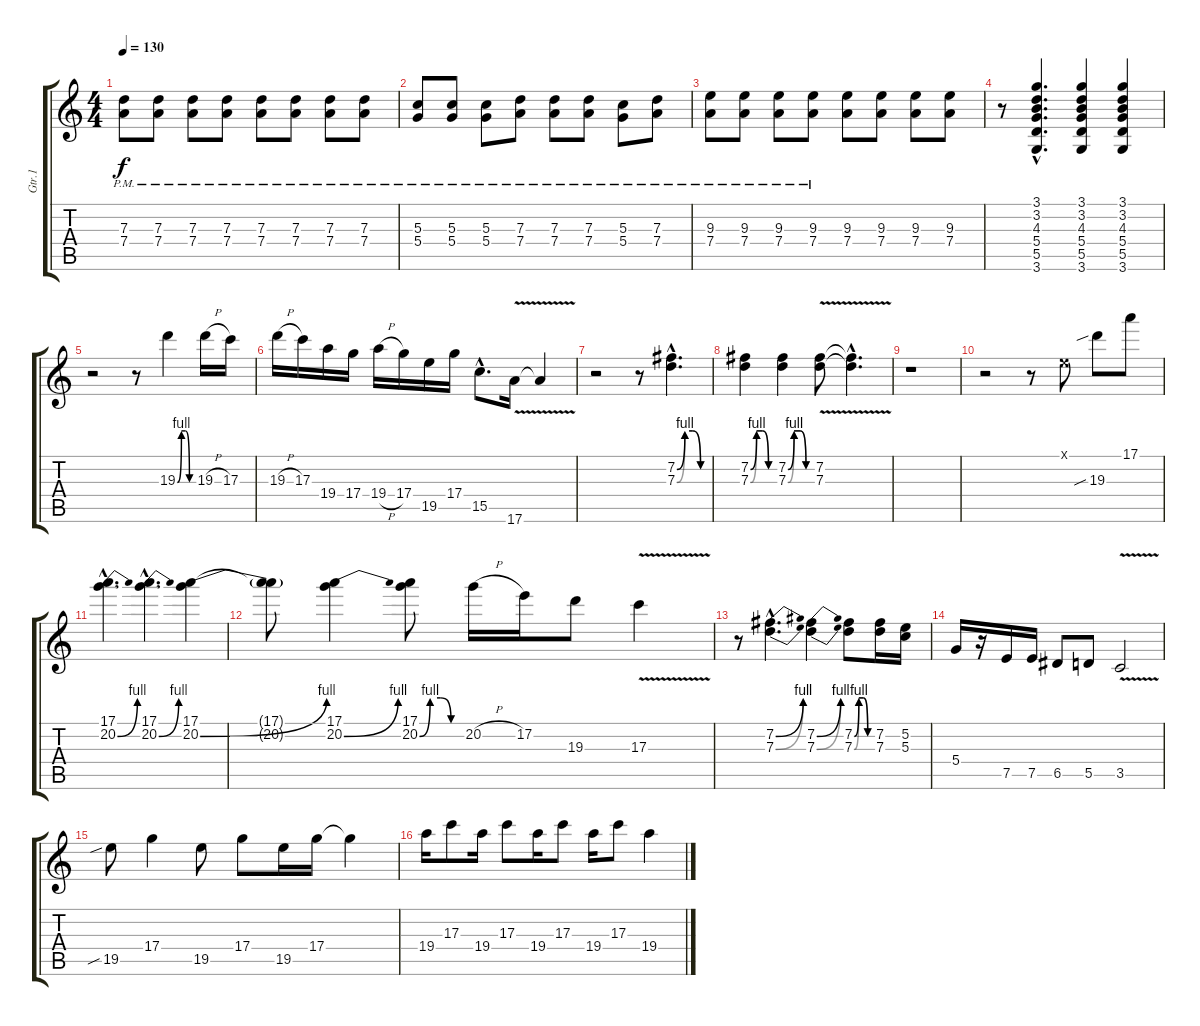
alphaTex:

\track ("Gtr.1" "Gtr.1") {instrument distortionguitar}
\staff {score tabs}
\tuning (E4 B3 G3 D3 A2 E2) {hide}
\ts (4 4)
\tempo 130
\clef g2
\ks c
(7.3{pm} 7.4{pm}).8{dy f} (7.3{pm} 7.4{pm}).8 (7.3{pm} 7.4{pm}).8 (7.3{pm} 7.4{pm}).8 (7.3{pm} 7.4{pm}).8 (7.3{pm} 7.4{pm}).8 (7.3{pm} 7.4{pm}).8 (7.3{pm} 7.4{pm}).8 |
(5.3{pm} 5.4{pm}).8 (5.3{pm} 5.4{pm}).8 (5.3{pm} 5.4{pm}).8 (7.3{pm} 7.4{pm}).8 (7.3{pm} 7.4{pm}).8 (7.3{pm} 7.4{pm}).8 (5.3{pm} 5.4{pm}).8 (7.3{pm} 7.4{pm}).8 |
(9.3{pm} 7.4{pm}).8 (9.3{pm} 7.4{pm}).8 (9.3{pm} 7.4{pm}).8 (9.3{pm} 7.4{pm}).8 (9.3 7.4).8 (9.3 7.4).8 (9.3 7.4).8 (9.3 7.4).8 |
r.8 (3.1{hac} 3.2{hac} 4.3{hac} 5.4{hac} 5.5{hac} 3.6{hac}).4{d} (3.1 3.2 4.3 5.4 5.5 3.6).4 (3.1 3.2 4.3 5.4 5.5 3.6).4 |
r.2 r.8 19.3{be (custom 0 0 15 4 30 4 45 0 60 0)}.4 19.3{h}.16 17.3.16 |
19.3{h}.16 17.3.16 19.4.16 17.4.16 19.4{h}.16 17.4.16 19.5.16 17.4.16 15.5{hac}.8{d} 17.6{v}.16 17.6{t}.4 |
r.2 r.8 (7.2{be (custom 0 0 15 4 30 4 45 0 60 0) hac} 7.3{be (custom 0 0 15 4 30 4 45 0 60 0) hac}).4{d} |
(7.2{be (custom 0 0 15 4 30 4 45 0 60 0)} 7.3{be (custom 0 0 15 4 30 4 45 0 60 0)}).4 (7.2{be (custom 0 0 15 4 30 4 45 0 60 0)} 7.3{be (custom 0 0 15 4 30 4 45 0 60 0)}).4 (7.2{v} 7.3{v}).8 (7.2{hac t} 7.3{hac t}).4{d} |
r.1 |
r.2 r.8 0.1{x}.8 19.3{sib}.8 17.1.8 |
(17.1{hac} 20.2{be (bend 0 0 60 4) hac}).4{d} (17.1{hac} 20.2{be (bend 0 0 60 4) hac}).4{d} (17.1 20.2{be (bend 0 0 60 4)}).4 |
(17.1{t} 20.2{t}).8 (17.1 20.2{be (bend 0 0 60 4)}).4 (17.1 20.2{be (custom 0 0 15 4 30 4 45 0 60 0)}).8 20.2{h}.16 17.2.16 19.3.8 17.3{v}.4 |
r.8 (7.2{be (bend 0 0 60 4) hac} 7.3{be (bend 0 0 60 4) hac}).4{d} (7.2{be (bend 0 0 60 4)} 7.3{be (bend 0 0 60 4)}).4 (7.2{be (custom 0 0 15 4 30 4 45 0 60 0)} 7.3{be (custom 0 0 15 4 30 4 45 0 60 0)}).8 (7.2 7.3).16 (5.2 5.3).16 |
5.4.16 r.16 7.5.16 7.5.16 6.5.8 5.5.8 3.5{v}.2 |
19.5{sib}.8 17.4.4 19.5.8 17.4.8 19.5.16 17.4.16 17.4{t}.4 |
19.4.16 17.3.8 19.4.16 17.3.8 19.4.16 17.3.8 19.4.16 17.3.8 19.4.4
